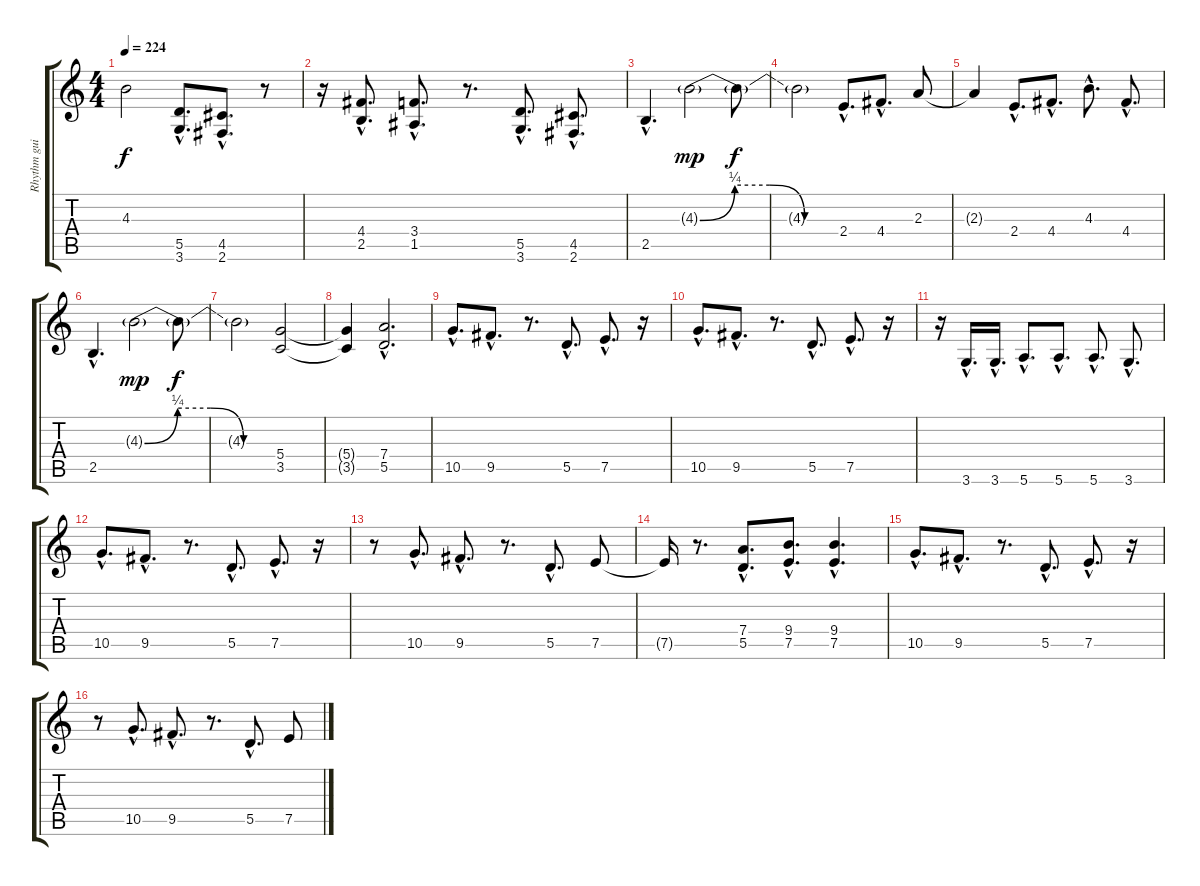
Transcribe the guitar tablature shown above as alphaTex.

\track ("Rhythm guitar" "Rhythm gui") {instrument distortionguitar}
\staff {score tabs}
\tuning (E4 B3 G3 D3 A2 E2) {hide}
\ts (4 4)
\tempo 224
\clef g2
\ks c
4.3{t}.2{dy f} (5.5{hac} 3.6{hac}).8{d} (4.5{hac} 2.6{hac}).8{d} r.8 |
r.16 (4.4{hac} 2.5{hac}).8{d} (3.4{hac} 1.5{hac}).8{d} r.8{d} (5.5{hac} 3.6{hac}).8{d} (4.5{hac} 2.6{hac}).8{d} |
2.5{hac}.4{d} 4.3{be (custom 0 0 15 1 30 1 45 0 60 0) g}.2{dy mp} 4.3{t}.8{dy f} |
4.3{t}.2 2.4{hac}.8{d} 4.4{hac}.8{d} 2.3.8 |
2.3{t}.4 2.4{hac}.8{d} 4.4{hac}.8{d} 4.3{hac}.8{d} 4.4{hac}.8{d} |
2.5{hac}.4{d} 4.3{be (custom 0 0 15 1 30 1 45 0 60 0) g}.2{dy mp} 4.3{t}.8{dy f} |
4.3{t}.2 (5.4 3.5).2 |
(5.4{t} 3.5{t}).4 (7.4{hac} 5.5{hac}).2{d} |
10.5{hac}.8{d} 9.5{hac}.8{d} r.8{d} 5.5{hac}.8{d} 7.5{hac}.8{d} r.16 |
10.5{hac}.8{d} 9.5{hac}.8{d} r.8{d} 5.5{hac}.8{d} 7.5{hac}.8{d} r.16 |
r.16 3.6{hac}.16{d} 3.6{hac}.16{d} 5.6{hac}.8{d} 5.6{hac}.8{d} 5.6{hac}.8{d} 3.6{hac}.8{d} |
10.5{hac}.8{d} 9.5{hac}.8{d} r.8{d} 5.5{hac}.8{d} 7.5{hac}.8{d} r.16 |
r.8 10.5{hac}.8{d} 9.5{hac}.8{d} r.8{d} 5.5{hac}.8{d} 7.5.8 |
7.5{t}.16 r.8{d} (7.4{hac} 5.5{hac}).8{d} (9.4{hac} 7.5{hac}).8{d} (9.4{hac} 7.5{hac}).4{d} |
10.5{hac}.8{d} 9.5{hac}.8{d} r.8{d} 5.5{hac}.8{d} 7.5{hac}.8{d} r.16 |
r.8 10.5{hac}.8{d} 9.5{hac}.8{d} r.8{d} 5.5{hac}.8{d} 7.5.8
